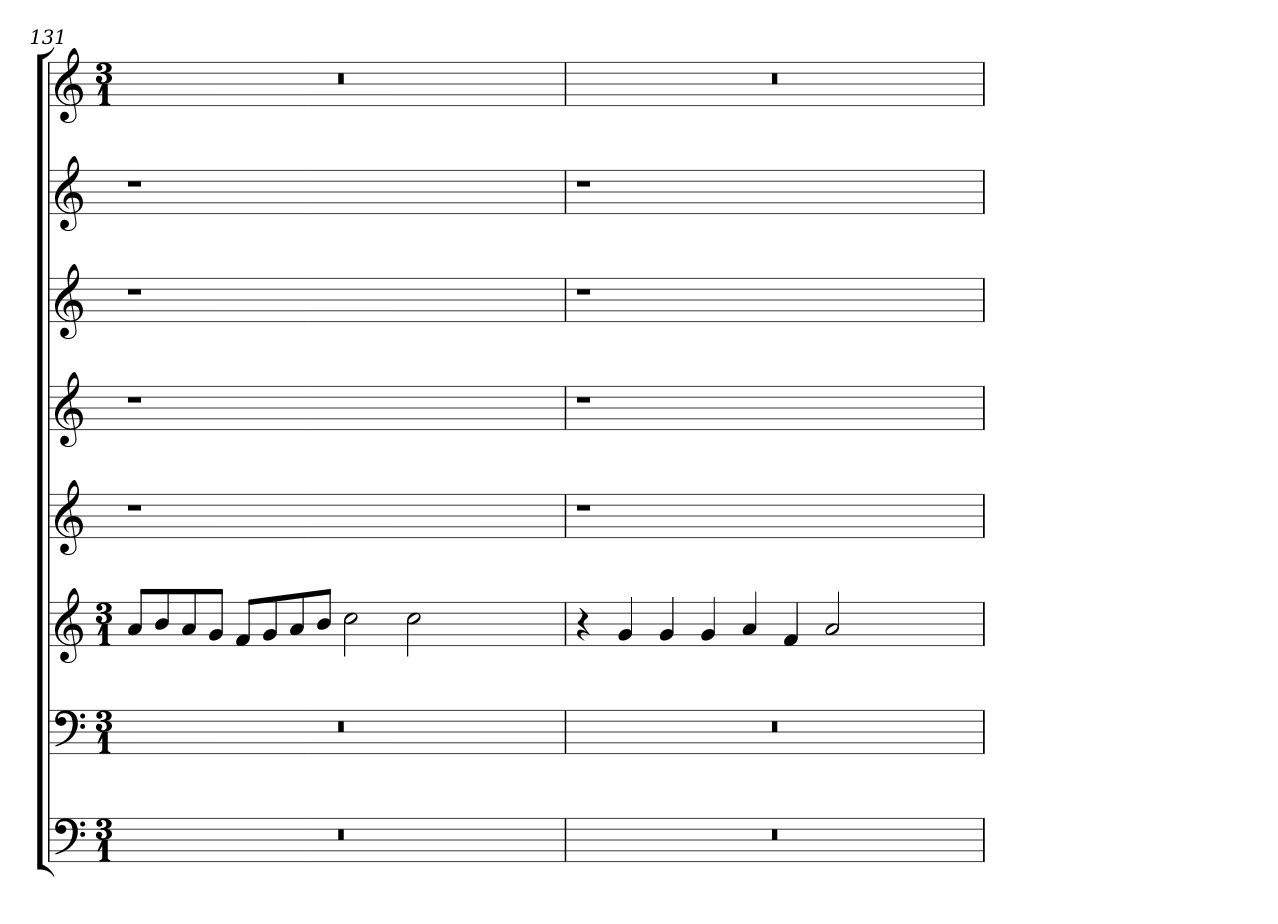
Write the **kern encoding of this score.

**kern	**kern	**kern	**kern	**kern	**kern	**kern	**kern
*part8	*part7	*part6	*part5	*part4	*part3	*part2	*part1
*staff8	*staff7	*staff6	*staff5	*staff4	*staff3	*staff2	*staff1
*clefF4	*clefF4	*clefG2	*clefG2	*clefG2	*clefG2	*clefG2	*clefG2
*k[]	*k[]	*k[]	*k[]	*k[]	*k[]	*k[]	*k[]
*C:	*C:	*C:	*C:	*C:	*C:	*C:	*C:
*M3/1	*M3/1	*M3/1	*	*	*	*	*M3/1
=131	=131	=131	=131	=131	=131	=131	=131
0.r	0.r	8a/L	1r	1r	1r	1r	0.r
.	.	8b/	.	.	.	.	.
.	.	8a/	.	.	.	.	.
.	.	8g/J	.	.	.	.	.
.	.	8f/L	.	.	.	.	.
.	.	8g/	.	.	.	.	.
.	.	8a/	.	.	.	.	.
.	.	8b/J	.	.	.	.	.
.	.	2cc\	0ryy	0ryy	0ryy	0ryy	.
.	.	2cc\	.	.	.	.	.
.	.	1ryy	.	.	.	.	.
!!LO:LB:g=z
=132	=132	=132	=132	=132	=132	=132	=132
0.r	0.r	4r	1r	1r	1r	1r	0.r
.	.	4g/	.	.	.	.	.
.	.	4g/	.	.	.	.	.
.	.	4g/	.	.	.	.	.
.	.	4a/	0ryy	0ryy	0ryy	0ryy	.
.	.	4f/	.	.	.	.	.
.	.	2a/	.	.	.	.	.
.	.	1ryy	.	.	.	.	.
=	=	=	=	=	=	=	=
*-	*-	*-	*-	*-	*-	*-	*-
